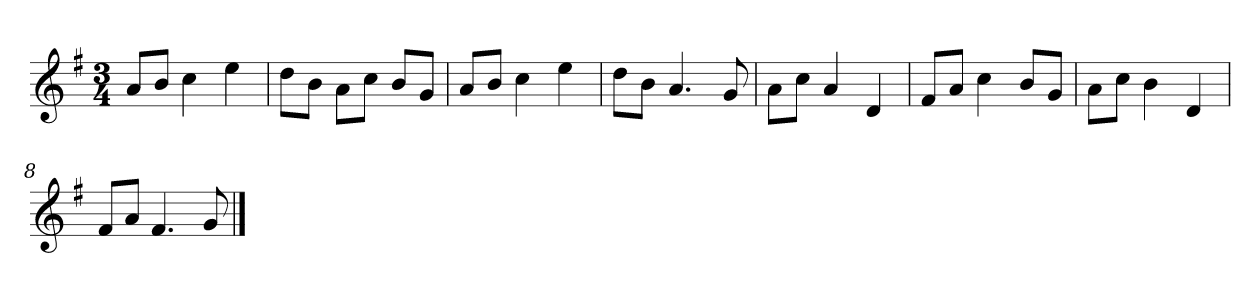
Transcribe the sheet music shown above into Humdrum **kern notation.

**kern
*part1
*staff1
*clefG2
*k[f#]
*G:
*M3/4
=
8a/L
8b/J
4cc
4ee
=2
8dd\L
8b\J
8a\L
8cc\J
8b/L
8g/J
=3
8a/L
8b/J
4cc
4ee
=4
8dd\L
8b\J
4.a
8g
=5y
8a\L
8cc\J
4a
4d
=6
8f#/L
8a/J
4cc
8b/L
8g/J
=7
8a\L
8cc\J
4b
4d
=8
8f#/L
8a/J
4.f#
8g
==
*-
